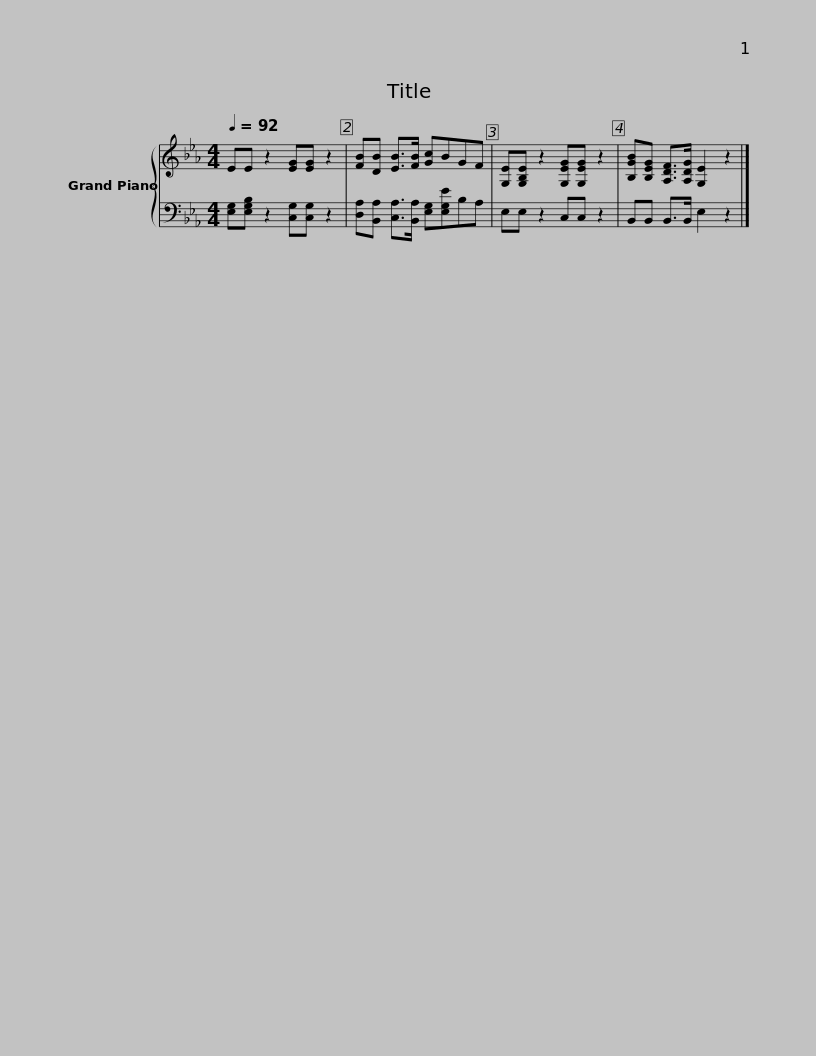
X:1
%%score { 1 | 2 }
L:1/8
Q:1/4=92
M:4/4
I:linebreak $
K:Eb
V:1 treble
V:2 bass
V:1
 EE z2 [EG][EG] z2 | [FB][DB] [EB]>[FB] [Gc]BGF | [G,E][G,B,E] z2 [G,EG][G,EG] z2 | [B,GB][B,EG] [A,DF]>[A,DG] [G,E]2 z2 |] %4
V:2
 [E,G,][E,G,B,] z2 [C,G,][C,G,] z2 | [D,A,][B,,A,] [C,A,]>[B,,A,] [E,G,][E,G,E]B,A, | E,E, z2 C,C, z2 | B,,B,, B,,>B,, E,2 z2 |] %4
